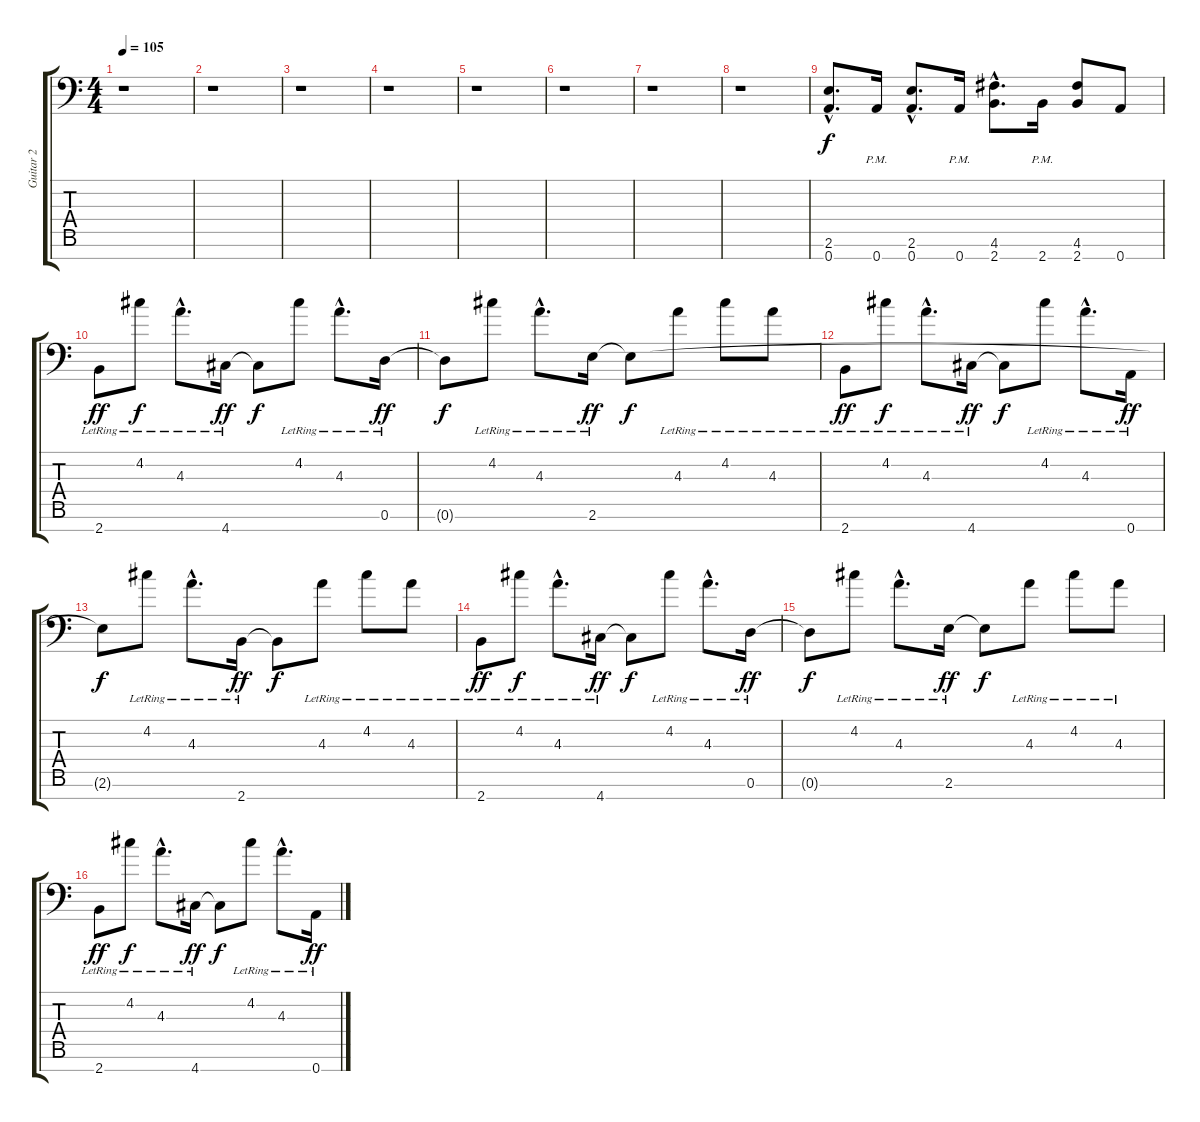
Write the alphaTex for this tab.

\track ("Guitar 2" "Guitar 2") {instrument overdrivenguitar}
\staff {score tabs}
\tuning (D4 A3 F3 C3 G2 D2 A1) {hide}
\ts (4 4)
\tempo 105
\clef f4
\ks aminor
r.1{dy f instrument overdrivenguitar} |
r.1 |
r.1 |
r.1 |
r.1 |
r.1 |
r.1 |
r.1 |
(2.6{hac} 0.7{hac}).8{d} 0.7{pm}.16 (2.6{hac} 0.7{hac}).8{d} 0.7{pm}.16 (4.6{hac} 2.7{hac}).8{d} 2.7{pm}.16 (4.6 2.7).8 0.7.8 |
2.7{lr}.8{dy ff} 4.2{lr}.8{dy f} 4.3{hac lr}.8{d} 4.7{lr}.16{dy ff} 4.7{t}.8{dy f} 4.2{lr}.8 4.3{hac lr}.8{d} 0.6{lr}.16{dy ff} |
0.6{t}.8{dy f} 4.2{lr}.8 4.3{hac lr}.8{d} 2.6{lr}.16{dy ff} 2.6{t}.8{dy f} 4.3{lr}.8 4.2{lr}.8 4.3{lr}.8 |
2.7{lr}.8{dy ff} 4.2{lr}.8{dy f} 4.3{hac lr}.8{d} 4.7{lr}.16{dy ff} 4.7{t}.8{dy f} 4.2{lr}.8 4.3{hac lr}.8{d} 0.7{lr}.16{dy ff} |
2.6{t}.8{dy f} 4.2{lr}.8 4.3{hac lr}.8{d} 2.7{lr}.16{dy ff} 2.7{t}.8{dy f} 4.3{lr}.8 4.2{lr}.8 4.3{lr}.8 |
2.7{lr}.8{dy ff} 4.2{lr}.8{dy f} 4.3{hac lr}.8{d} 4.7{lr}.16{dy ff} 4.7{t}.8{dy f} 4.2{lr}.8 4.3{hac lr}.8{d} 0.6{lr}.16{dy ff} |
0.6{t}.8{dy f} 4.2{lr}.8 4.3{hac lr}.8{d} 2.6{lr}.16{dy ff} 2.6{t}.8{dy f} 4.3{lr}.8 4.2{lr}.8 4.3{lr}.8 |
2.7{lr}.8{dy ff} 4.2{lr}.8{dy f} 4.3{hac lr}.8{d} 4.7{lr}.16{dy ff} 4.7{t}.8{dy f} 4.2{lr}.8 4.3{hac lr}.8{d} 0.7{lr}.16{dy ff}
